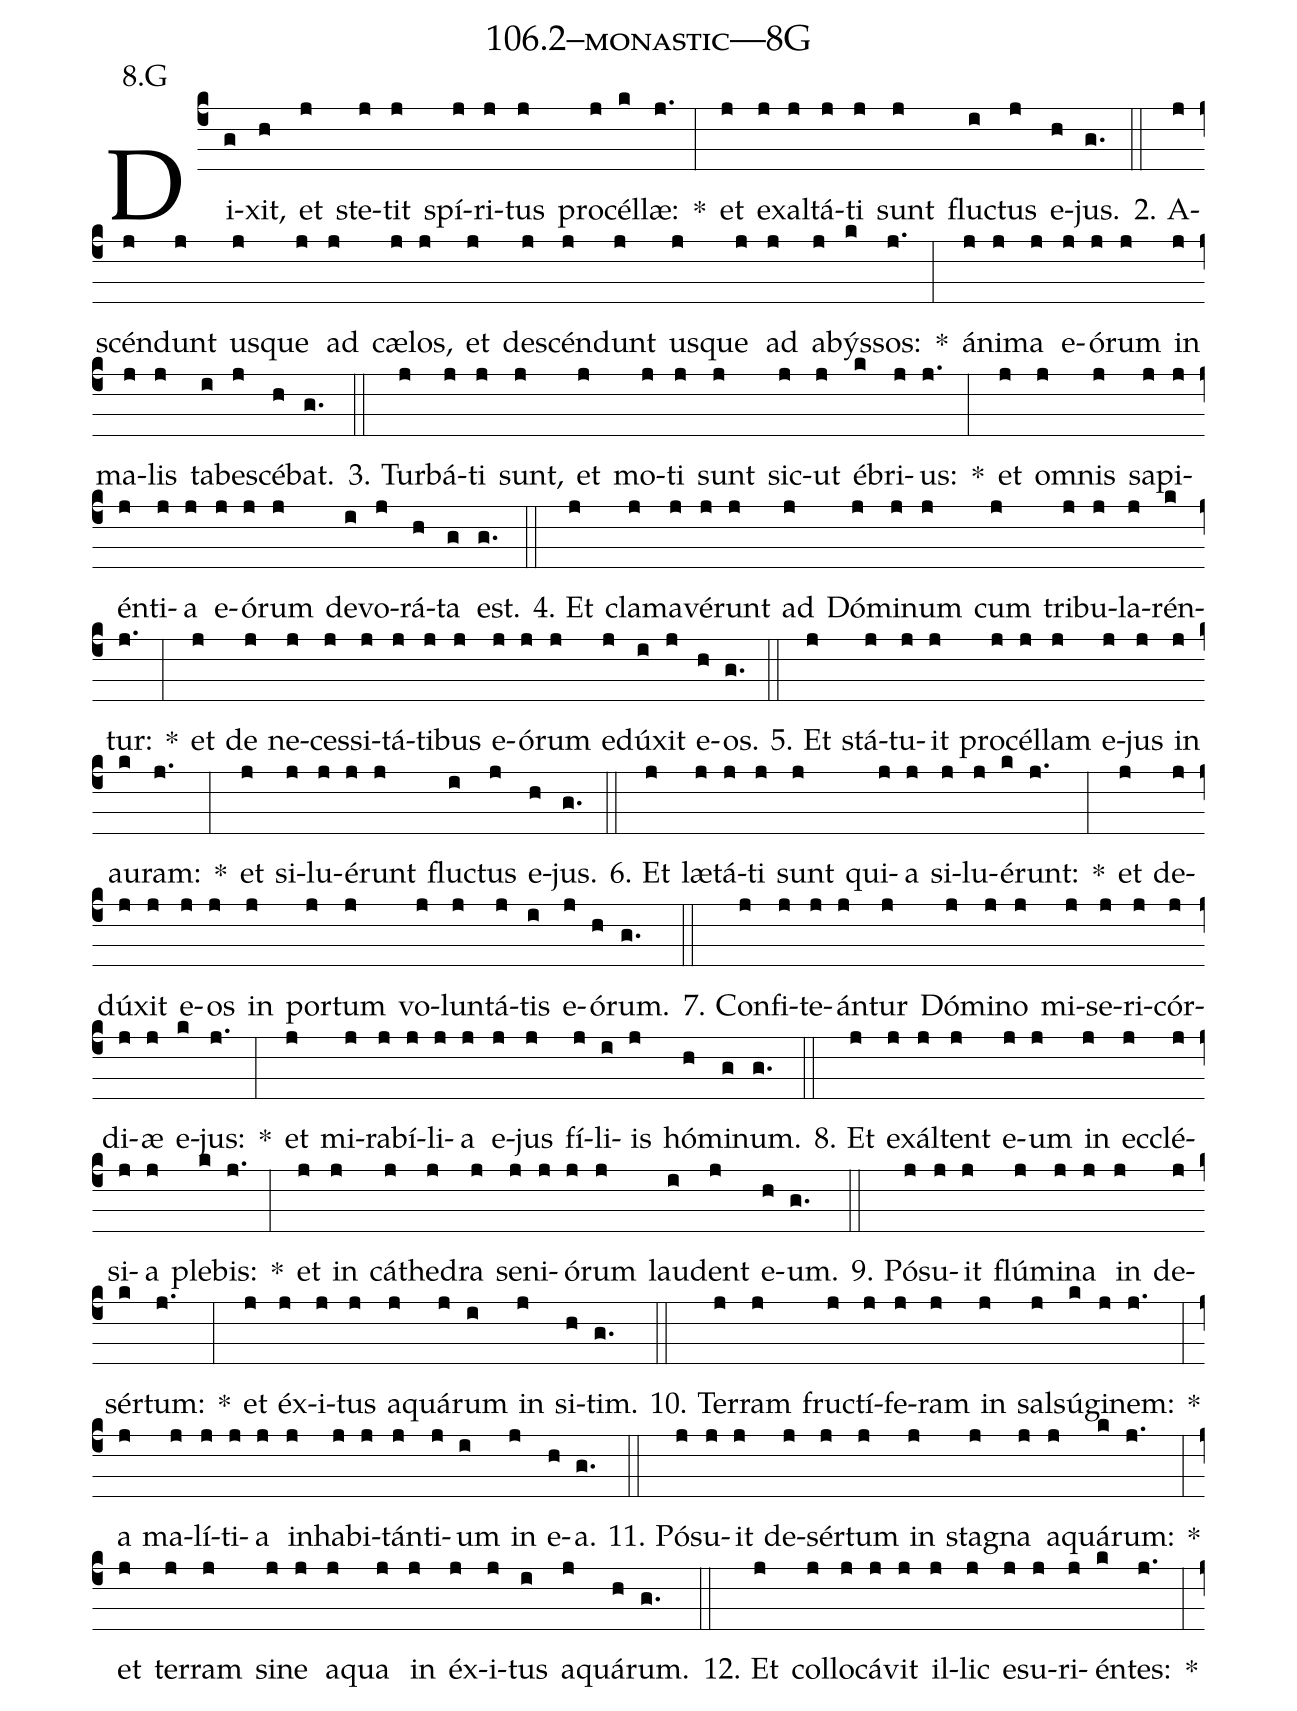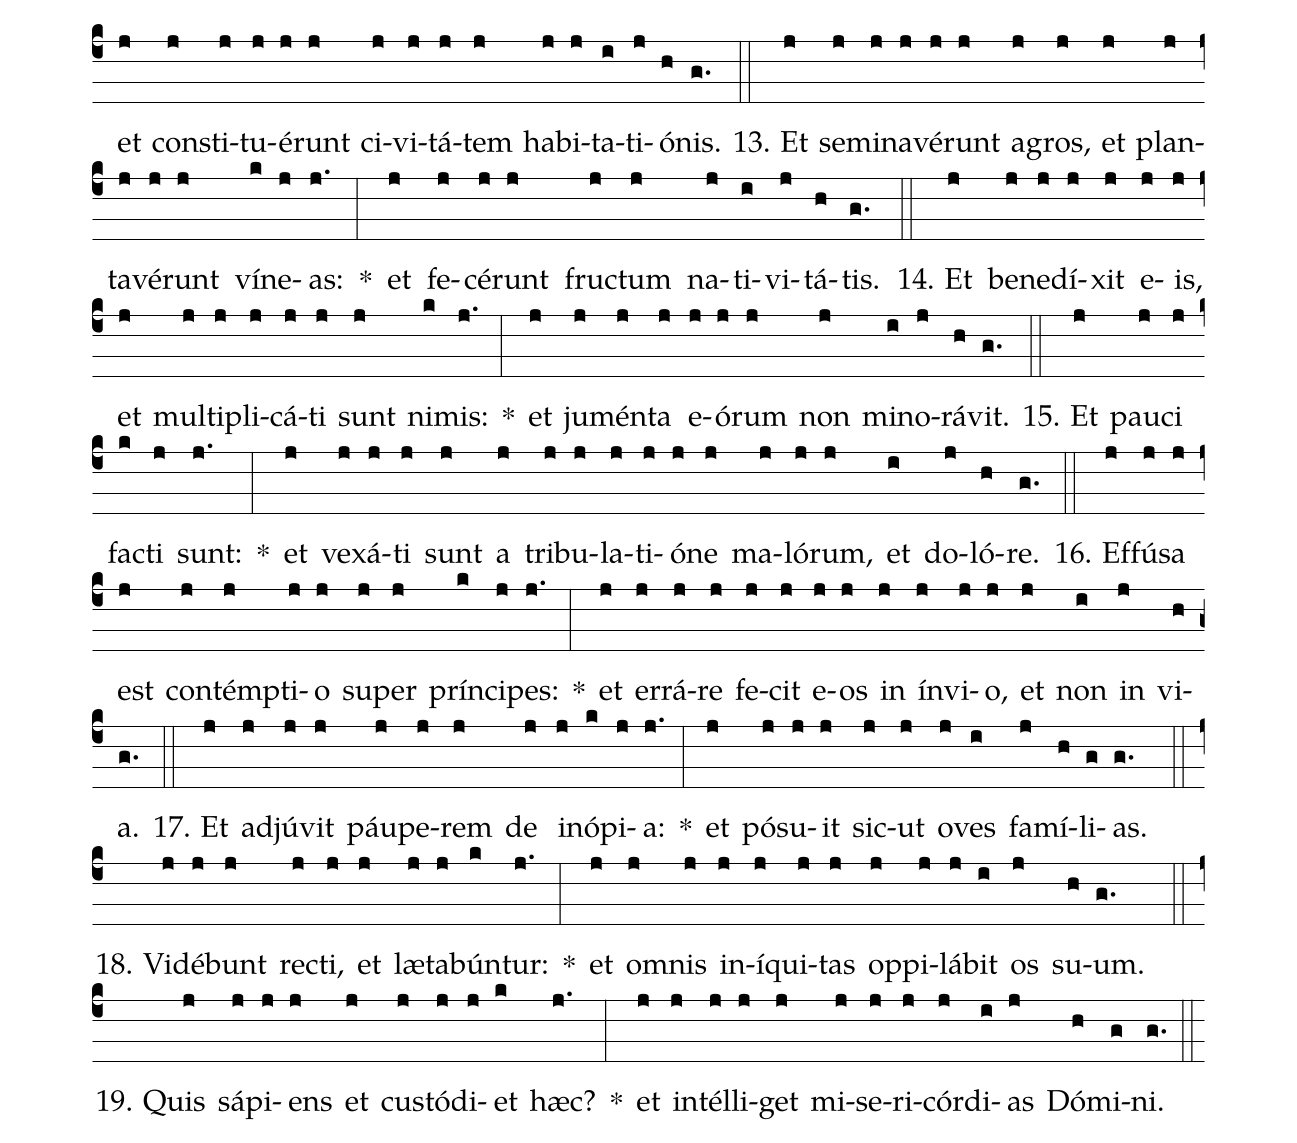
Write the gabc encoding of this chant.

name: 106.2--monastic---8G;
annotation: 8.G;
%%
(c4)Di(g)xit,(h) et(j) ste(j)tit(j) spí(j)ri(j)tus(j) pro(j)cél(k)læ:(j.) *(:) et(j) ex(j)al(j)tá(j)ti(j) sunt(j) fluc(i)tus(j) e(h)jus.(g.) (::)
2. A(j)scén(j)dunt(j) us(j)que(j) ad(j) cæ(j)los,(j) et(j) de(j)scén(j)dunt(j) us(j)que(j) ad(j) a(j)býs(k)sos:(j.) *(:) á(j)ni(j)ma(j) e(j)ó(j)rum(j) in(j) ma(j)lis(j) ta(i)be(j)scé(h)bat.(g.) (::)
3. Tur(j)bá(j)ti(j) sunt,(j) et(j) mo(j)ti(j) sunt(j) sic(j)ut(j) é(k)bri(j)us:(j.) *(:) et(j) om(j)nis(j) sa(j)pi(j)én(j)ti(j)a(j) e(j)ó(j)rum(j) de(i)vo(j)rá(h)ta(g) est.(g.) (::)
4. Et(j) cla(j)ma(j)vé(j)runt(j) ad(j) Dó(j)mi(j)num(j) cum(j) tri(j)bu(j)la(j)rén(k)tur:(j.) *(:) et(j) de(j) ne(j)ces(j)si(j)tá(j)ti(j)bus(j) e(j)ó(j)rum(j) e(j)dú(i)xit(j) e(h)os.(g.) (::)
5. Et(j) stá(j)tu(j)it(j) pro(j)cél(j)lam(j) e(j)jus(j) in(j) au(k)ram:(j.) *(:) et(j) si(j)lu(j)é(j)runt(j) fluc(i)tus(j) e(h)jus.(g.) (::)
6. Et(j) læ(j)tá(j)ti(j) sunt(j) qui(j)a(j) si(j)lu(j)é(k)runt:(j.) *(:) et(j) de(j)dú(j)xit(j) e(j)os(j) in(j) por(j)tum(j) vo(j)lun(j)tá(j)tis(i) e(j)ó(h)rum.(g.) (::)
7. Con(j)fi(j)te(j)án(j)tur(j) Dó(j)mi(j)no(j) mi(j)se(j)ri(j)cór(j)di(j)æ(j) e(k)jus:(j.) *(:) et(j) mi(j)ra(j)bí(j)li(j)a(j) e(j)jus(j) fí(j)li(i)is(j) hó(h)mi(g)num.(g.) (::)
8. Et(j) ex(j)ál(j)tent(j) e(j)um(j) in(j) ec(j)clé(j)si(j)a(j) ple(k)bis:(j.) *(:) et(j) in(j) cá(j)the(j)dra(j) se(j)ni(j)ó(j)rum(j) lau(i)dent(j) e(h)um.(g.) (::)
9. Pó(j)su(j)it(j) flú(j)mi(j)na(j) in(j) de(j)sér(k)tum:(j.) *(:) et(j) éx(j)i(j)tus(j) a(j)quá(j)rum(i) in(j) si(h)tim.(g.) (::)
10. Ter(j)ram(j) fruc(j)tí(j)fe(j)ram(j) in(j) sal(j)sú(k)gi(j)nem:(j.) *(:) a(j) ma(j)lí(j)ti(j)a(j) in(j)ha(j)bi(j)tán(j)ti(j)um(i) in(j) e(h)a.(g.) (::)
11. Pó(j)su(j)it(j) de(j)sér(j)tum(j) in(j) sta(j)gna(j) a(j)quá(k)rum:(j.) *(:) et(j) ter(j)ram(j) si(j)ne(j) a(j)qua(j) in(j) éx(j)i(j)tus(i) a(j)quá(h)rum.(g.) (::)
12. Et(j) col(j)lo(j)cá(j)vit(j) il(j)lic(j) e(j)su(j)ri(j)én(k)tes:(j.) *(:) et(j) con(j)sti(j)tu(j)é(j)runt(j) ci(j)vi(j)tá(j)tem(j) ha(j)bi(j)ta(i)ti(j)ó(h)nis.(g.) (::)
13. Et(j) se(j)mi(j)na(j)vé(j)runt(j) a(j)gros,(j) et(j) plan(j)ta(j)vé(j)runt(j) ví(k)ne(j)as:(j.) *(:) et(j) fe(j)cé(j)runt(j) fruc(j)tum(j) na(j)ti(i)vi(j)tá(h)tis.(g.) (::)
14. Et(j) be(j)ne(j)dí(j)xit(j) e(j)is,(j) et(j) mul(j)ti(j)pli(j)cá(j)ti(j) sunt(j) ni(k)mis:(j.) *(:) et(j) ju(j)mén(j)ta(j) e(j)ó(j)rum(j) non(j) mi(i)no(j)rá(h)vit.(g.) (::)
15. Et(j) pau(j)ci(j) fac(k)ti(j) sunt:(j.) *(:) et(j) ve(j)xá(j)ti(j) sunt(j) a(j) tri(j)bu(j)la(j)ti(j)ó(j)ne(j) ma(j)ló(j)rum,(j) et(i) do(j)ló(h)re.(g.) (::)
16. Ef(j)fú(j)sa(j) est(j) con(j)témp(j)ti(j)o(j) su(j)per(j) prín(k)ci(j)pes:(j.) *(:) et(j) er(j)rá(j)re(j) fe(j)cit(j) e(j)os(j) in(j) ín(j)vi(j)o,(j) et(j) non(i) in(j) vi(h)a.(g.) (::)
17. Et(j) ad(j)jú(j)vit(j) páu(j)pe(j)rem(j) de(j) in(j)ó(k)pi(j)a:(j.) *(:) et(j) pó(j)su(j)it(j) sic(j)ut(j) o(j)ves(i) fa(j)mí(h)li(g)as.(g.) (::)
18. Vi(j)dé(j)bunt(j) rec(j)ti,(j) et(j) læ(j)ta(j)bún(k)tur:(j.) *(:) et(j) om(j)nis(j) in(j)í(j)qui(j)tas(j) op(j)pi(j)lá(j)bit(i) os(j) su(h)um.(g.) (::)
19. Quis(j) sá(j)pi(j)ens(j) et(j) cus(j)tó(j)di(j)et(k) hæc?(j.) *(:) et(j) in(j)tél(j)li(j)get(j) mi(j)se(j)ri(j)cór(j)di(i)as(j) Dó(h)mi(g)ni.(g.) (::)
